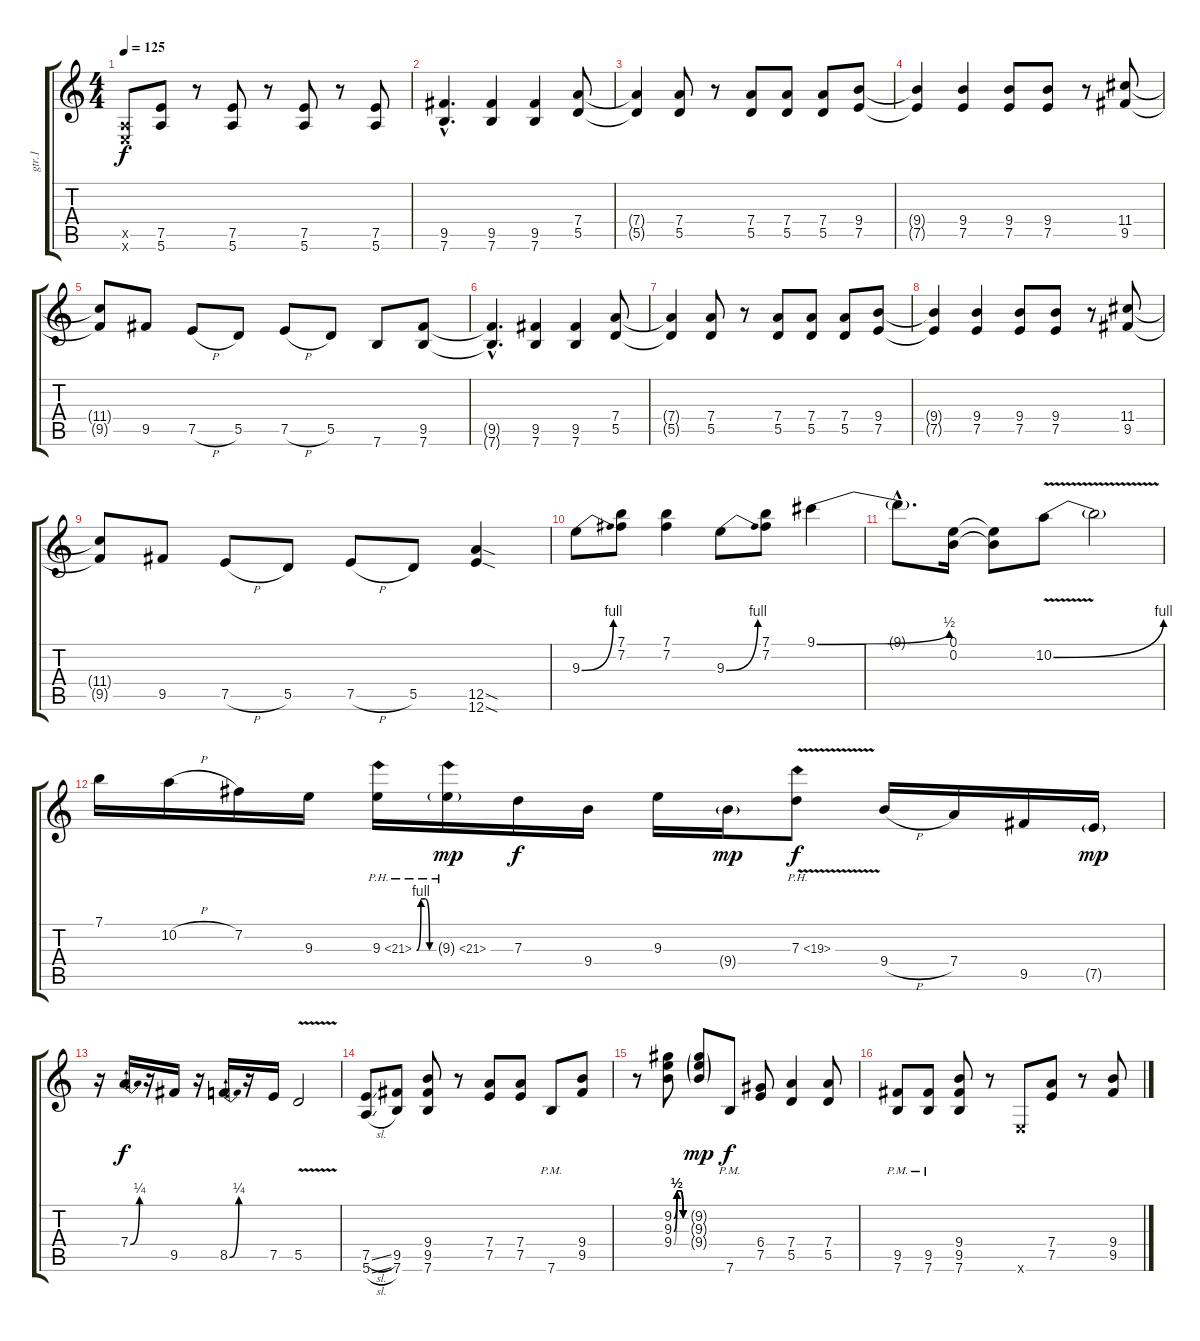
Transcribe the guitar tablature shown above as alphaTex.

\track ("gtr.1" "gtr.1") {instrument distortionguitar}
\staff {score tabs}
\tuning (E4 B3 G3 D3 A2 E2) {hide}
\ts (4 4)
\tempo 125
\clef g2
\ks c
(0.5{x} 0.6{x}).8{dy f} (7.5 5.6).8 r.8 (7.5 5.6).8 r.8 (7.5 5.6).8 r.8 (7.5 5.6).8 |
(9.5{hac} 7.6{hac}).4{d} (9.5 7.6).4 (9.5 7.6).4 (7.4 5.5).8 |
(7.4{t} 5.5{t}).4 (7.4 5.5).8 r.8 (7.4 5.5).8 (7.4 5.5).8 (7.4 5.5).8 (9.4 7.5).8 |
(9.4{t} 7.5{t}).4 (9.4 7.5).4 (9.4 7.5).8 (9.4 7.5).8 r.8 (11.4 9.5).8 |
(11.4{t} 9.5{t}).8 9.5.8 7.5{h}.8 5.5.8 7.5{h}.8 5.5.8 7.6.8 (9.5 7.6).8 |
(9.5{hac t} 7.6{hac t}).4{d} (9.5 7.6).4 (9.5 7.6).4 (7.4 5.5).8 |
(7.4{t} 5.5{t}).4 (7.4 5.5).8 r.8 (7.4 5.5).8 (7.4 5.5).8 (7.4 5.5).8 (9.4 7.5).8 |
(9.4{t} 7.5{t}).4 (9.4 7.5).4 (9.4 7.5).8 (9.4 7.5).8 r.8 (11.4 9.5).8 |
(11.4{t} 9.5{t}).8 9.5.8 7.5{h}.8 5.5.8 7.5{h}.8 5.5.8 (12.5{sod} 12.6{sod}).4 |
9.3{be (bend 0 0 60 4)}.8 (7.1 7.2).8 (7.1 7.2).4 9.3{be (bend 0 0 60 4)}.8 (7.1 7.2).8 9.1{be (bend 0 0 60 2)}.4 |
9.1{hac t}.8{d} (0.1 0.2).16 (0.1{t} 0.2{t}).8 10.2{be (bend 0 0 60 4) v}.8 10.2{t}.2 |
7.1.16 10.2{h}.16 7.2.16 9.3.16 9.3{be (custom 0 0 15 4 30 4 45 0 60 0) ph 12}.16 9.3{ph 12 g}.16{dy mp} 7.3.16{dy f} 9.4.16 9.3.16 9.4{g}.16{dy mp} 7.3{ph 12 v}.8{dy f} 9.4{h}.16 7.4.16 9.5.16 7.5{g}.16{dy mp} |
r.16 7.4{be (bend 0 0 60 1)}.16{dy f} r.16 9.5.16 r.16 8.5{be (bend 0 0 60 1)}.16 r.16 7.5.16 5.5{v}.2 |
(7.5{sl} 5.6{sl}).8 (9.5 7.6).8 (9.4 9.5 7.6).8 r.8 (7.4 7.5).8 (7.4 7.5).8 7.6{pm}.8 (9.4 9.5).8 |
r.8 (9.2{be (custom 0 0 15 2 30 2 45 0 60 0)} 9.3{be (custom 0 0 15 2 30 2 45 0 60 0)} 9.4{be (custom 0 0 15 2 30 2 45 0 60 0)}).8 (9.2{g} 9.3{g} 9.4{g}).8{dy mp} 7.6{pm}.8{dy f} (6.4 7.5).8 (7.4 5.5).4 (7.4 5.5).8 |
(9.5{pm} 7.6{pm}).8 (9.5{pm} 7.6{pm}).8 (9.4 9.5 7.6).8 r.8 0.6{x}.8 (7.4 7.5).8 r.8 (9.4 9.5).8
